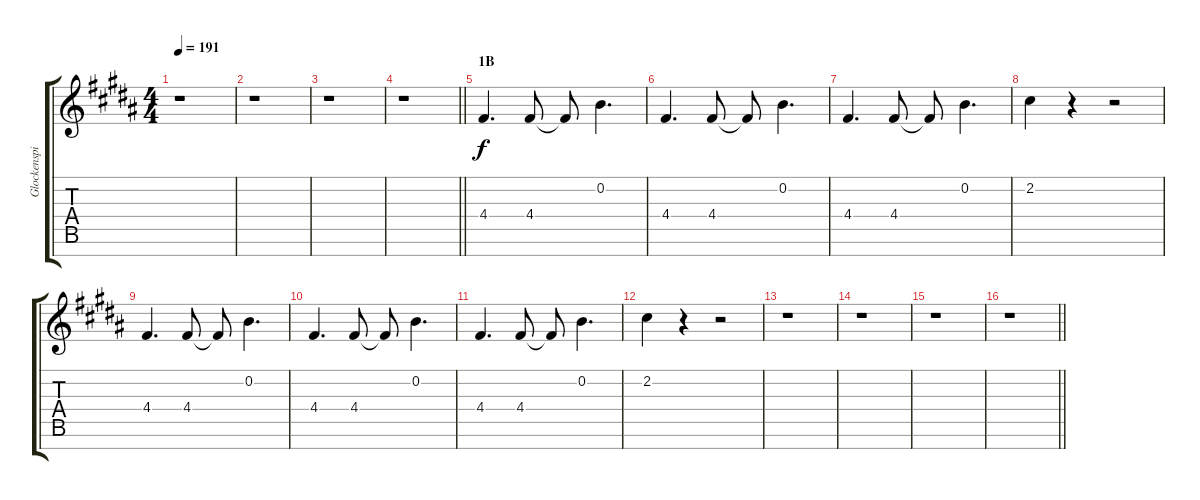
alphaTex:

\track ("Glockenspiel" "Glockenspi") {instrument glockenspiel}
\staff {score tabs}
\tuning (E5 B4 G4 D4 A3 E3 B2) {hide}
\ts (4 4)
\tempo 191
\clef g2
\ks b
r.1{dy f} |
r.1 |
r.1 |
\barLineRight lightlight
r.1 |
\section ("" "1B")
4.4.4{d} 4.4.8 4.4{t}.8 0.2.4{d} |
4.4.4{d} 4.4.8 4.4{t}.8 0.2.4{d} |
4.4.4{d} 4.4.8 4.4{t}.8 0.2.4{d} |
2.2.4 r.4 r.2 |
4.4.4{d} 4.4.8 4.4{t}.8 0.2.4{d} |
4.4.4{d} 4.4.8 4.4{t}.8 0.2.4{d} |
4.4.4{d} 4.4.8 4.4{t}.8 0.2.4{d} |
2.2.4 r.4 r.2 |
r.1 |
r.1 |
r.1 |
\barLineRight lightlight
r.1
